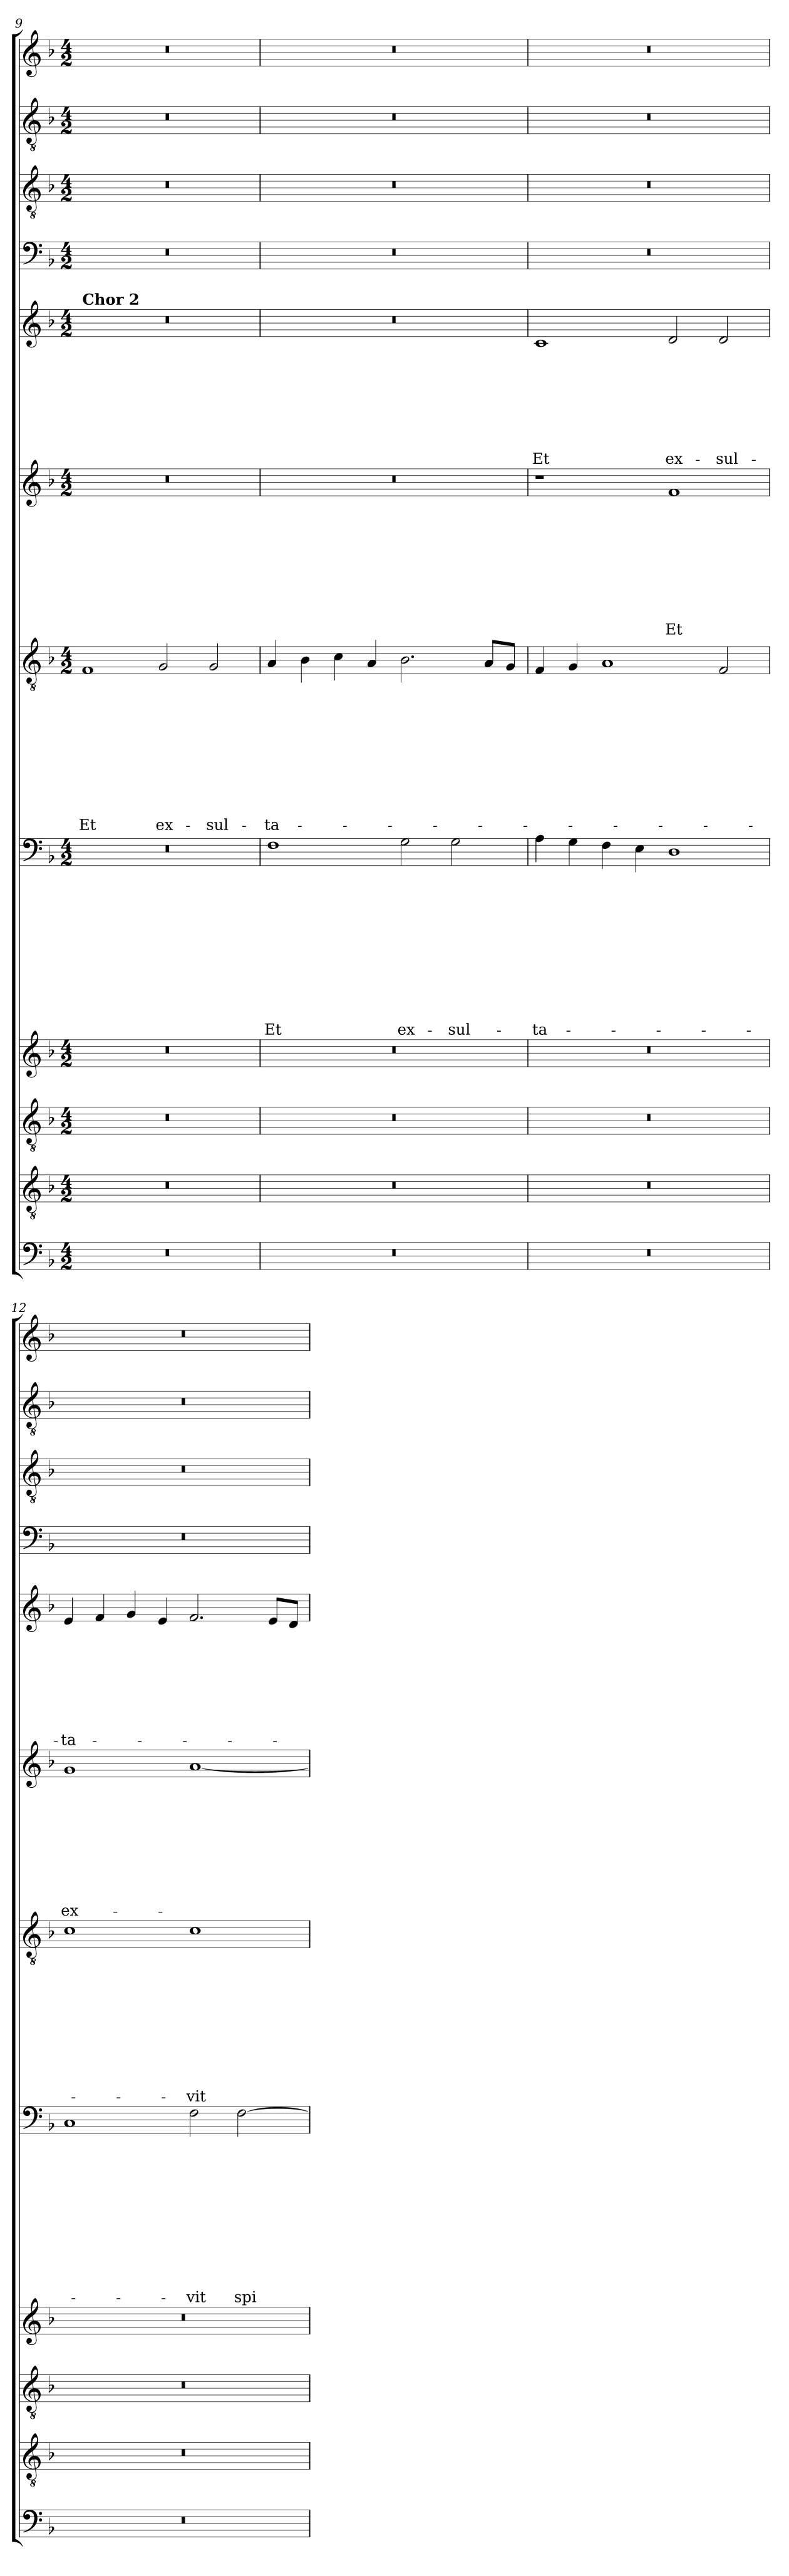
**kern	**kern	**kern	**kern	**kern	**text	**text	**text	**text	**text	**text	**text	**text	**text	**text	**text	**kern	**text	**text	**text	**text	**text	**text	**text	**text	**text	**text	**kern	**text	**text	**text	**text	**text	**text	**text	**text	**text	**kern	**text	**text	**text	**text	**text	**text	**text	**text	**kern	**kern	**kern	**kern
*part12	*part11	*part10	*part9	*part8	*part8	*part8	*part8	*part8	*part8	*part8	*part8	*part8	*part8	*part8	*part8	*part7	*part7	*part7	*part7	*part7	*part7	*part7	*part7	*part7	*part7	*part7	*part6	*part6	*part6	*part6	*part6	*part6	*part6	*part6	*part6	*part6	*part5	*part5	*part5	*part5	*part5	*part5	*part5	*part5	*part5	*part4	*part3	*part2	*part1
*staff12	*staff11	*staff10	*staff9	*staff8	*staff8	*staff8	*staff8	*staff8	*staff8	*staff8	*staff8	*staff8	*staff8	*staff8	*staff8	*staff7	*staff7	*staff7	*staff7	*staff7	*staff7	*staff7	*staff7	*staff7	*staff7	*staff7	*staff6	*staff6	*staff6	*staff6	*staff6	*staff6	*staff6	*staff6	*staff6	*staff6	*staff5	*staff5	*staff5	*staff5	*staff5	*staff5	*staff5	*staff5	*staff5	*staff4	*staff3	*staff2	*staff1
!!LO:LB:g=z
*clefF4	*clefGv2	*clefGv2	*clefG2	*clefF4	*	*	*	*	*	*	*	*	*	*	*	*clefGv2	*	*	*	*	*	*	*	*	*	*	*clefG2	*	*	*	*	*	*	*	*	*	*clefG2	*	*	*	*	*	*	*	*	*clefF4	*clefGv2	*clefGv2	*clefG2
*k[b-]	*k[b-]	*k[b-]	*k[b-]	*k[b-]	*	*	*	*	*	*	*	*	*	*	*	*k[b-]	*	*	*	*	*	*	*	*	*	*	*k[b-]	*	*	*	*	*	*	*	*	*	*k[b-]	*	*	*	*	*	*	*	*	*k[b-]	*k[b-]	*k[b-]	*k[b-]
*F:	*F:	*F:	*F:	*F:	*	*	*	*	*	*	*	*	*	*	*	*F:	*	*	*	*	*	*	*	*	*	*	*F:	*	*	*	*	*	*	*	*	*	*F:	*	*	*	*	*	*	*	*	*F:	*F:	*F:	*F:
*M4/2	*M4/2	*M4/2	*M4/2	*M4/2	*	*	*	*	*	*	*	*	*	*	*	*M4/2	*	*	*	*	*	*	*	*	*	*	*M4/2	*	*	*	*	*	*	*	*	*	*M4/2	*	*	*	*	*	*	*	*	*M4/2	*M4/2	*M4/2	*M4/2
=9	=9	=9	=9	=9	=9	=9	=9	=9	=9	=9	=9	=9	=9	=9	=9	=9	=9	=9	=9	=9	=9	=9	=9	=9	=9	=9	=9	=9	=9	=9	=9	=9	=9	=9	=9	=9	=9	=9	=9	=9	=9	=9	=9	=9	=9	=9	=9	=9	=9
!	!	!	!	!	!	!	!	!	!	!	!	!	!	!	!	!	!	!	!	!	!	!	!	!	!	!	!	!	!	!	!	!	!	!	!	!	!LO:TX:a:B:t=Chor 2	!	!	!	!	!	!	!	!	!	!	!	!
!	!	!	!	!	!	!	!	!	!	!	!	!	!	!	!	!	!	!	!	!	!	!	!	!	!	!LO:LY:b	!	!	!	!	!	!	!	!	!	!	!	!	!	!	!	!	!	!	!	!	!	!	!
0r	0r	0r	0r	0r	.	.	.	.	.	.	.	.	.	.	.	1F	.	.	.	.	.	.	.	.	.	Et	0r	.	.	.	.	.	.	.	.	.	0r	.	.	.	.	.	.	.	.	0r	0r	0r	0r
!	!	!	!	!	!	!	!	!	!	!	!	!	!	!	!	!	!	!	!	!	!	!	!	!	!	!LO:LY:b	!	!	!	!	!	!	!	!	!	!	!	!	!	!	!	!	!	!	!	!	!	!	!
.	.	.	.	.	.	.	.	.	.	.	.	.	.	.	.	2G/	.	.	.	.	.	.	.	.	.	ex-	.	.	.	.	.	.	.	.	.	.	.	.	.	.	.	.	.	.	.	.	.	.	.
!	!	!	!	!	!	!	!	!	!	!	!	!	!	!	!	!	!	!	!	!	!	!	!	!	!	!LO:LY:b	!	!	!	!	!	!	!	!	!	!	!	!	!	!	!	!	!	!	!	!	!	!	!
.	.	.	.	.	.	.	.	.	.	.	.	.	.	.	.	2G/	.	.	.	.	.	.	.	.	.	-sul-	.	.	.	.	.	.	.	.	.	.	.	.	.	.	.	.	.	.	.	.	.	.	.
=10	=10	=10	=10	=10	=10	=10	=10	=10	=10	=10	=10	=10	=10	=10	=10	=10	=10	=10	=10	=10	=10	=10	=10	=10	=10	=10	=10	=10	=10	=10	=10	=10	=10	=10	=10	=10	=10	=10	=10	=10	=10	=10	=10	=10	=10	=10	=10	=10	=10
!	!	!	!	!	!	!	!	!	!	!	!	!	!	!	!LO:LY:b	!	!	!	!	!	!	!	!	!	!	!LO:LY:b	!	!	!	!	!	!	!	!	!	!	!	!	!	!	!	!	!	!	!	!	!	!	!
0r	0r	0r	0r	1F	.	.	.	.	.	.	.	.	.	.	Et	4A/	.	.	.	.	.	.	.	.	.	-ta-	0r	.	.	.	.	.	.	.	.	.	0r	.	.	.	.	.	.	.	.	0r	0r	0r	0r
.	.	.	.	.	.	.	.	.	.	.	.	.	.	.	.	4B-\	.	.	.	.	.	.	.	.	.	.	.	.	.	.	.	.	.	.	.	.	.	.	.	.	.	.	.	.	.	.	.	.	.
.	.	.	.	.	.	.	.	.	.	.	.	.	.	.	.	4c\	.	.	.	.	.	.	.	.	.	.	.	.	.	.	.	.	.	.	.	.	.	.	.	.	.	.	.	.	.	.	.	.	.
.	.	.	.	.	.	.	.	.	.	.	.	.	.	.	.	4A/	.	.	.	.	.	.	.	.	.	.	.	.	.	.	.	.	.	.	.	.	.	.	.	.	.	.	.	.	.	.	.	.	.
!	!	!	!	!	!	!	!	!	!	!	!	!	!	!	!LO:LY:b	!	!	!	!	!	!	!	!	!	!	!	!	!	!	!	!	!	!	!	!	!	!	!	!	!	!	!	!	!	!	!	!	!	!
.	.	.	.	2G\	.	.	.	.	.	.	.	.	.	.	ex-	2.B-\	.	.	.	.	.	.	.	.	.	.	.	.	.	.	.	.	.	.	.	.	.	.	.	.	.	.	.	.	.	.	.	.	.
!	!	!	!	!	!	!	!	!	!	!	!	!	!	!	!LO:LY:b	!	!	!	!	!	!	!	!	!	!	!	!	!	!	!	!	!	!	!	!	!	!	!	!	!	!	!	!	!	!	!	!	!	!
.	.	.	.	2G\	.	.	.	.	.	.	.	.	.	.	-sul-	.	.	.	.	.	.	.	.	.	.	.	.	.	.	.	.	.	.	.	.	.	.	.	.	.	.	.	.	.	.	.	.	.	.
.	.	.	.	.	.	.	.	.	.	.	.	.	.	.	.	8A/L	.	.	.	.	.	.	.	.	.	.	.	.	.	.	.	.	.	.	.	.	.	.	.	.	.	.	.	.	.	.	.	.	.
.	.	.	.	.	.	.	.	.	.	.	.	.	.	.	.	8G/J	.	.	.	.	.	.	.	.	.	.	.	.	.	.	.	.	.	.	.	.	.	.	.	.	.	.	.	.	.	.	.	.	.
=11	=11	=11	=11	=11	=11	=11	=11	=11	=11	=11	=11	=11	=11	=11	=11	=11	=11	=11	=11	=11	=11	=11	=11	=11	=11	=11	=11	=11	=11	=11	=11	=11	=11	=11	=11	=11	=11	=11	=11	=11	=11	=11	=11	=11	=11	=11	=11	=11	=11
!	!	!	!	!	!	!	!	!	!	!	!	!	!	!	!LO:LY:b	!	!	!	!	!	!	!	!	!	!	!	!	!	!	!	!	!	!	!	!	!	!	!	!	!	!	!	!	!	!LO:LY:b	!	!	!	!
0r	0r	0r	0r	4A\	.	.	.	.	.	.	.	.	.	.	-ta-	4F/	.	.	.	.	.	.	.	.	.	.	1r	.	.	.	.	.	.	.	.	.	1c	.	.	.	.	.	.	.	Et	0r	0r	0r	0r
.	.	.	.	4G\	.	.	.	.	.	.	.	.	.	.	.	4G/	.	.	.	.	.	.	.	.	.	.	.	.	.	.	.	.	.	.	.	.	.	.	.	.	.	.	.	.	.	.	.	.	.
.	.	.	.	4F\	.	.	.	.	.	.	.	.	.	.	.	1A	.	.	.	.	.	.	.	.	.	.	.	.	.	.	.	.	.	.	.	.	.	.	.	.	.	.	.	.	.	.	.	.	.
.	.	.	.	4E\	.	.	.	.	.	.	.	.	.	.	.	.	.	.	.	.	.	.	.	.	.	.	.	.	.	.	.	.	.	.	.	.	.	.	.	.	.	.	.	.	.	.	.	.	.
!	!	!	!	!	!	!	!	!	!	!	!	!	!	!	!	!	!	!	!	!	!	!	!	!	!	!	!	!	!	!	!	!	!	!	!	!LO:LY:b	!	!	!	!	!	!	!	!	!LO:LY:b	!	!	!	!
.	.	.	.	1D	.	.	.	.	.	.	.	.	.	.	.	.	.	.	.	.	.	.	.	.	.	.	1f	.	.	.	.	.	.	.	.	Et	2d/	.	.	.	.	.	.	.	ex-	.	.	.	.
!	!	!	!	!	!	!	!	!	!	!	!	!	!	!	!	!	!	!	!	!	!	!	!	!	!	!	!	!	!	!	!	!	!	!	!	!	!	!	!	!	!	!	!	!	!LO:LY:b	!	!	!	!
.	.	.	.	.	.	.	.	.	.	.	.	.	.	.	.	2F/	.	.	.	.	.	.	.	.	.	.	.	.	.	.	.	.	.	.	.	.	2d/	.	.	.	.	.	.	.	-sul-	.	.	.	.
=12	=12	=12	=12	=12	=12	=12	=12	=12	=12	=12	=12	=12	=12	=12	=12	=12	=12	=12	=12	=12	=12	=12	=12	=12	=12	=12	=12	=12	=12	=12	=12	=12	=12	=12	=12	=12	=12	=12	=12	=12	=12	=12	=12	=12	=12	=12	=12	=12	=12
!	!	!	!	!	!	!	!	!	!	!	!	!	!	!	!	!	!	!	!	!	!	!	!	!	!	!	!	!	!	!	!	!	!	!	!	!LO:LY:b	!	!	!	!	!	!	!	!	!LO:LY:b	!	!	!	!
0r	0r	0r	0r	1C	.	.	.	.	.	.	.	.	.	.	.	1c	.	.	.	.	.	.	.	.	.	.	1g	.	.	.	.	.	.	.	.	ex-	4e/	.	.	.	.	.	.	.	-ta-	0r	0r	0r	0r
.	.	.	.	.	.	.	.	.	.	.	.	.	.	.	.	.	.	.	.	.	.	.	.	.	.	.	.	.	.	.	.	.	.	.	.	.	4f/	.	.	.	.	.	.	.	.	.	.	.	.
.	.	.	.	.	.	.	.	.	.	.	.	.	.	.	.	.	.	.	.	.	.	.	.	.	.	.	.	.	.	.	.	.	.	.	.	.	4g/	.	.	.	.	.	.	.	.	.	.	.	.
.	.	.	.	.	.	.	.	.	.	.	.	.	.	.	.	.	.	.	.	.	.	.	.	.	.	.	.	.	.	.	.	.	.	.	.	.	4e/	.	.	.	.	.	.	.	.	.	.	.	.
!	!	!	!	!	!	!	!	!	!	!	!	!	!	!	!LO:LY:b	!	!	!	!	!	!	!	!	!	!	!LO:LY:b	!	!	!	!	!	!	!	!	!	!	!	!	!	!	!	!	!	!	!	!	!	!	!
.	.	.	.	2F\	.	.	.	.	.	.	.	.	.	.	-vit	1c	.	.	.	.	.	.	.	.	.	-vit	[1a	.	.	.	.	.	.	.	.	.	2.f/	.	.	.	.	.	.	.	.	.	.	.	.
!	!	!	!	!	!	!	!	!	!	!	!	!	!	!	!LO:LY:b	!	!	!	!	!	!	!	!	!	!	!	!	!	!	!	!	!	!	!	!	!	!	!	!	!	!	!	!	!	!	!	!	!	!
.	.	.	.	[2F\	.	.	.	.	.	.	.	.	.	.	spi-	.	.	.	.	.	.	.	.	.	.	.	.	.	.	.	.	.	.	.	.	.	.	.	.	.	.	.	.	.	.	.	.	.	.
.	.	.	.	.	.	.	.	.	.	.	.	.	.	.	.	.	.	.	.	.	.	.	.	.	.	.	.	.	.	.	.	.	.	.	.	.	8e/L	.	.	.	.	.	.	.	.	.	.	.	.
.	.	.	.	.	.	.	.	.	.	.	.	.	.	.	.	.	.	.	.	.	.	.	.	.	.	.	.	.	.	.	.	.	.	.	.	.	8d/J	.	.	.	.	.	.	.	.	.	.	.	.
=	=	=	=	=	=	=	=	=	=	=	=	=	=	=	=	=	=	=	=	=	=	=	=	=	=	=	=	=	=	=	=	=	=	=	=	=	=	=	=	=	=	=	=	=	=	=	=	=	=
*-	*-	*-	*-	*-	*-	*-	*-	*-	*-	*-	*-	*-	*-	*-	*-	*-	*-	*-	*-	*-	*-	*-	*-	*-	*-	*-	*-	*-	*-	*-	*-	*-	*-	*-	*-	*-	*-	*-	*-	*-	*-	*-	*-	*-	*-	*-	*-	*-	*-
